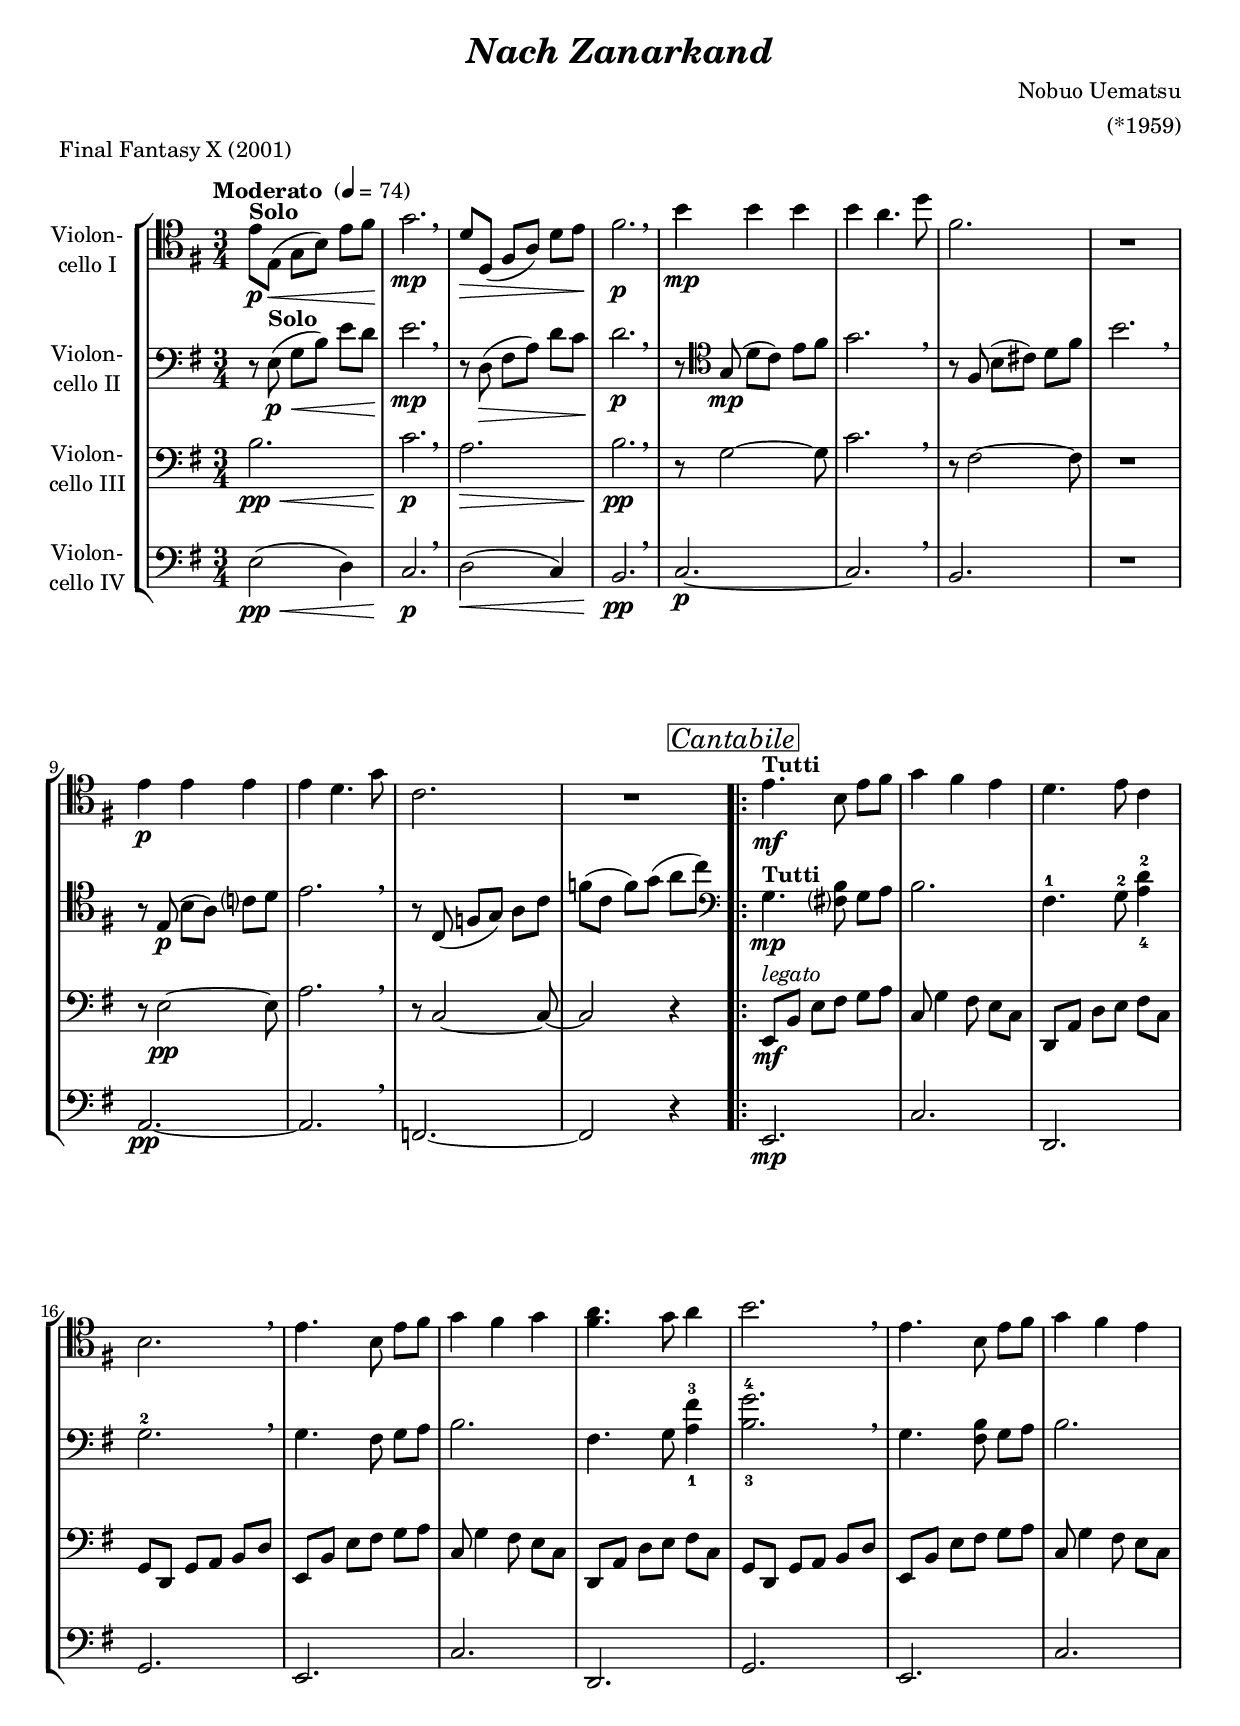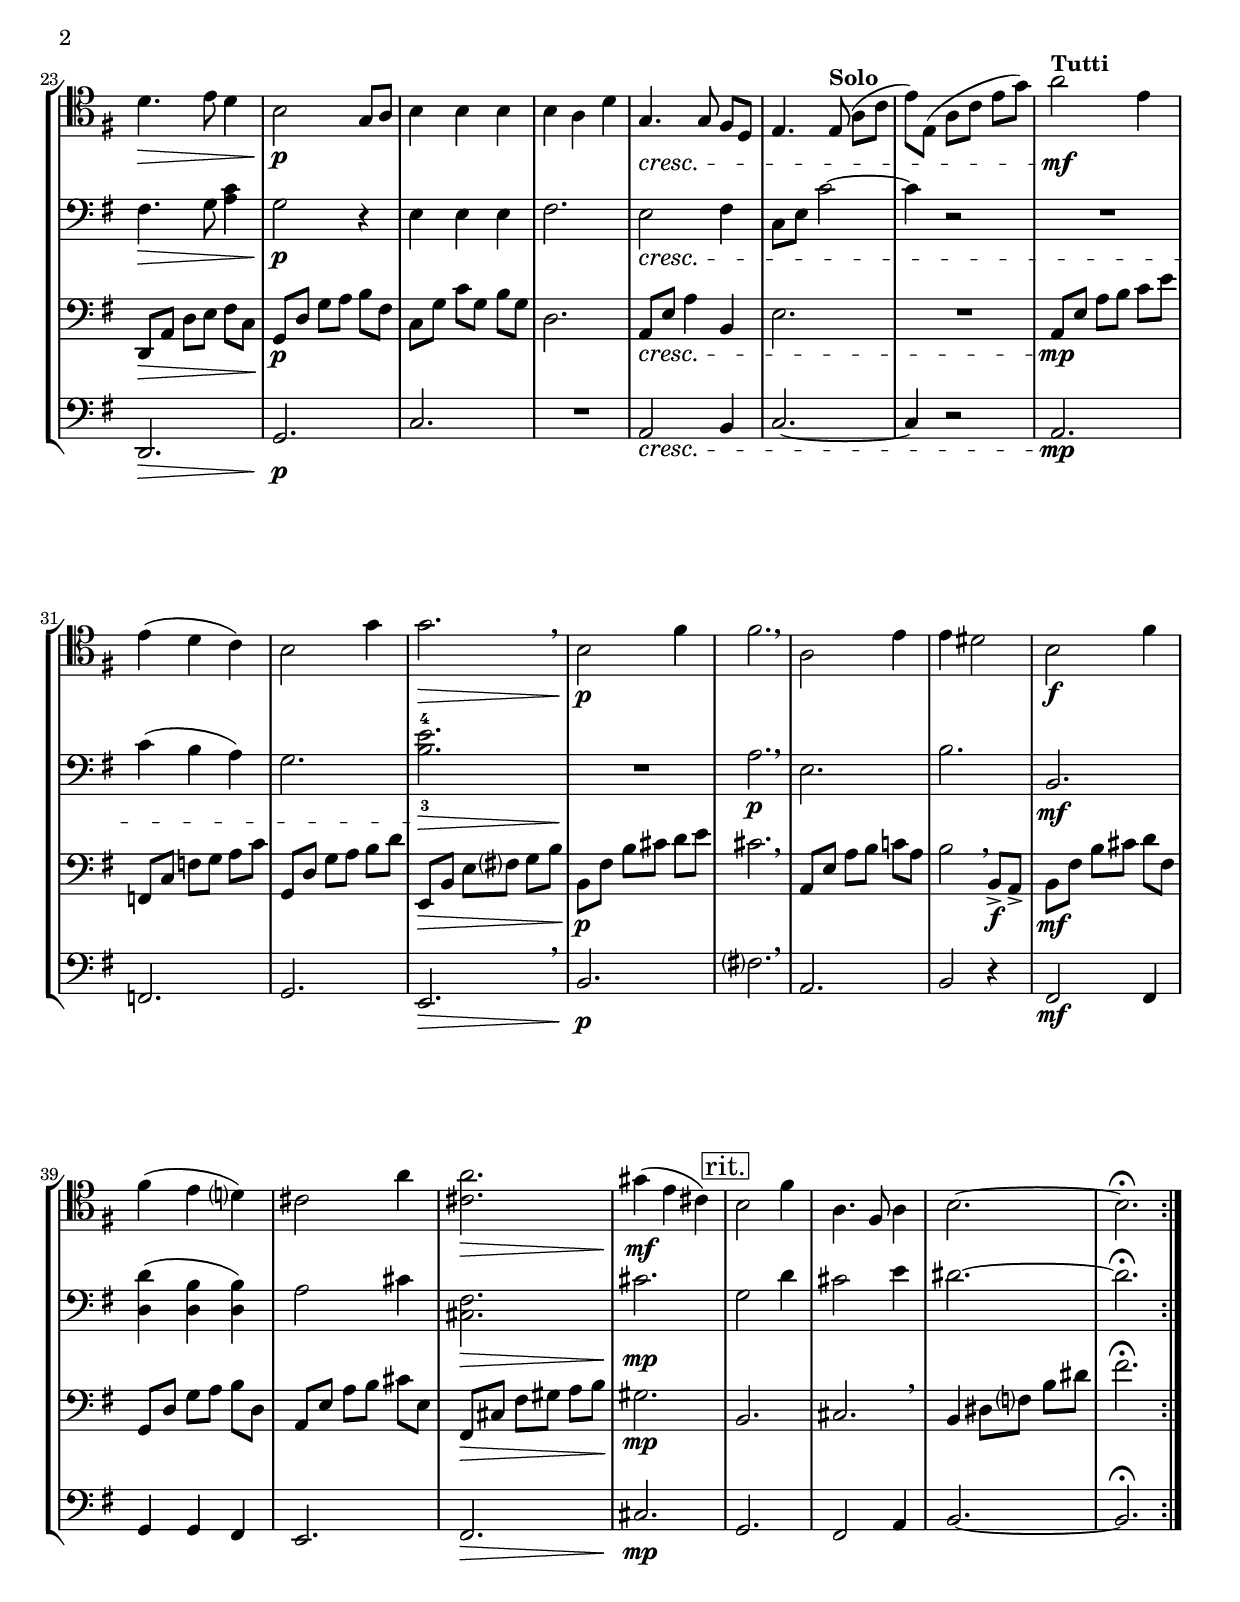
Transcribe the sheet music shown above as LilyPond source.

\version "2.18.2"
\include "deutsch.ly"
  
#(set-global-staff-size 19.2)

\header {
  title     = \markup \bold \italic "Nach Zanarkand"
  composer  = "Nobuo Uematsu"
  arranger  = "(*1959)"
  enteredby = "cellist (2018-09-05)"
  piece     = "Final Fantasy X (2001)"
}

voiceconsts = {
  \key g \major
  \time 3/4
  \clef "bass"
%  \numericTimeSignature
  \compressFullBarRests
  % Set default beaming for all staves
  \set Timing.beamExceptions = #'()
  \set Timing.baseMoment     = #(ly:make-moment 1 4)
  \set Timing.beatStructure  = #'(1 1 1)
  \tempo "Moderato " 4=74
}

micl = "clarinet"
mifl = "flute"
miob = "oboe"
mifh = "french horn"
misx = "tenor sax"
mist = "string ensemble 1"
miba = "cello"

cant = \mark \markup \box \italic "Cantabile"
leg  = \markup \italic "legato"
rit  = \mark \markup \box "rit."
solo = \markup \bold "Solo"
tutt = \markup \bold "Tutti"

va = \relative c' {
  \voiceconsts
  \clef "tenor"

  e8^\solo\p e,(\< g h) e fis\!
  g2.\mp \breathe
  d8\> d,( fis a) d e
  fis2.\p \breathe
  h4\mp h h
  h a4. d8
  fis,2.

  R
  e4\p e e
  e d4. g8
  c,2.
  R
  
  \repeat volta 2 {
    \cant e4.^\tutt\mf h8 e fis
    g4 fis e
    d4. e8 c4
    h2. \breathe

    e4. h8 e fis
    g4 fis g
    <fis a>4. g8 a4
    h2. \breathe
    e,4. h8 e fis
    g4 fis e
    d4.\> e8 d4
    h2\!\p g8 a
    h4 h h
    h a d

    g,4.\cresc g8 fis d
    e4. e8(^\solo a c
    e) e,( a c e g)
    a2^\tutt\mf e4
    e( d c)
    h2 g'4
    g2.\> \breathe

    h,2\!\p fis'4
    fis2. \breathe
    a,2 e'4
    e dis2
    h\f fis'4
    fis( e d?)
    cis2 a'4
    <cis, a'>2.\>

    gis'4(\!\mf e cis) \rit
    h2 fis'4
    a,4. fis8 a4
    h2.~
    h\fermata
  }
}

vb = \relative c {
  \voiceconsts

  r8 e(^\solo\p\< g h) e d\!
  e2.\mp \breathe
  r8 d,(\> fis a) d c\!
  d2.\p \breathe
  r8 \clef "tenor" g,(\mp d' c) e fis
  g2. \breathe
  r8 fis,( h cis) d fis
  h2. \breathe

  r8 e,,(\p h' a) c? d
  e2. \breathe
  r8 c,( f g) a c
  f( c f) g( a c) \clef "bass"
  
  \repeat volta 2 {
    \cant g,4.^\tutt\mp <fis? h>8 g a
    h2.
    fis4.-1 g8-2 <a-4 d-2>4
    g2.-2 \breathe

    g4. fis8 g a
    h2.
    fis4. g8 <a-1 fis'-3>4
    <h-3 g'-4>2. \breathe
    g4. <fis h>8 g a
    h2.
    fis4.\> g8 <a c>4
    g2\!\p r4

    e e e
    fis2.
    e2\cresc fis4
    c8 e c'2~
    c4 r2
    R2.
    c4( h a)
    g2.
    <h-3 e-4>\>
    R\!
    a\p \breathe

    e
    h'
    h,\mf
    <d d'>4( <d h'> <d h'>)
    a'2 cis4
    <cis, fis>2.\>
    cis'\mp \rit
    g2 d'4
    cis2 e4
    dis2.~
    dis\fermata
  }
}

vc = \relative c' {
  \voiceconsts

  h2.\pp\<
  c\!\p \breathe
  a\>
  h\!\pp \breathe
  r8 g2~ g8
  c2. \breathe
  r8 fis,2~ fis8
  R2.
  r8 e2~\pp e8
  a2. \breathe
  r8 c,2~ c8~
  c2 r4
  
  \repeat volta 2 {
    \cant e,8^\leg\mf h' e fis g a
    c, g'4 fis8 e c
    d, a' d e fis c
    g d g a h d
    e, h' e fis g a
    c, g'4 fis8 e c
    d, a' d e fis c

    g d g a h d
    e, h' e fis g a
    c, g'4 fis8 e c
    d,\> a' d e fis c\!
    g\p d' g a h fis
    c g' c g h g
    d2.

    a8\cresc e' a4 h,
    e2.
    R
    a,8\mp e' a h c e
    f,, c' f g a c
    g, d' g a h d
    e,,\> h' e fis? g h\!
    h,\p fis' h cis d e

    cis2. \breathe
    a,8 e' a h c! a
    h2 \breathe h,8->\f a->
    h\mf fis' h cis d fis,
    g, d' g a h d,
    a e' a h cis e,
    fis,\> cis' fis gis a h\!

    gis2.\mp \rit
    h,
    cis \breathe
    h4 dis8 f? h dis
    fis2.\fermata
  }
}

vd = \relative c {
  \voiceconsts

  e2(\pp\< d4)
  c2.\!\p \breathe
  d2(\< c4)
  h2.\!\pp \breathe
  c2.~\p
  c \breathe
  h
  R
  a~\pp
  a \breathe
  f~
  f2 r4
  
  \repeat volta 2 {
    \cant e2.\mp
    c'
    d,
    g
    e
    c'
    d,
    g
    e
    c'
    d,\>
    g\!\p
    c
    R

    a2\cresc h4
    c2.~
    c4 r2
    a2.\mp
    f
    g
    e\> \breathe
    h'\!\p
    fis'? \breathe
    a,
    h2 r4

    fis2\mf fis4
    g g fis
    e2.
    fis\>
    cis'\!\mp \rit
    g
    fis2 a4
    h2.~
    h\fermata
  }
}


music = \new StaffGroup <<

      \new Staff {
	\set Staff.midiInstrument = \miba
	\set Staff.instrumentName = \markup \center-column { "Violon-" "cello I" }
	\transpose g g { \va }
      }

      \new Staff {
	\set Staff.midiInstrument = \miba
	\set Staff.instrumentName = \markup \center-column { "Violon-" "cello II" }
	\transpose g g { \vb }
      }

      \new Staff {
	\set Staff.midiInstrument = \miba
	\set Staff.instrumentName = \markup \center-column { "Violon-" "cello III" }
	\transpose g g { \vc }
      }

      \new Staff {
	\set Staff.midiInstrument = \miba
	\set Staff.instrumentName = \markup \center-column { "Violon-" "cello IV" }
	\transpose g g { \vd }
      }
>>

\book {
  \score {
    \music
    \layout {}
  }

  \score {
    \unfoldRepeats \music

    \midi {
      \context {
        \Score
      }
    }
  }
}
